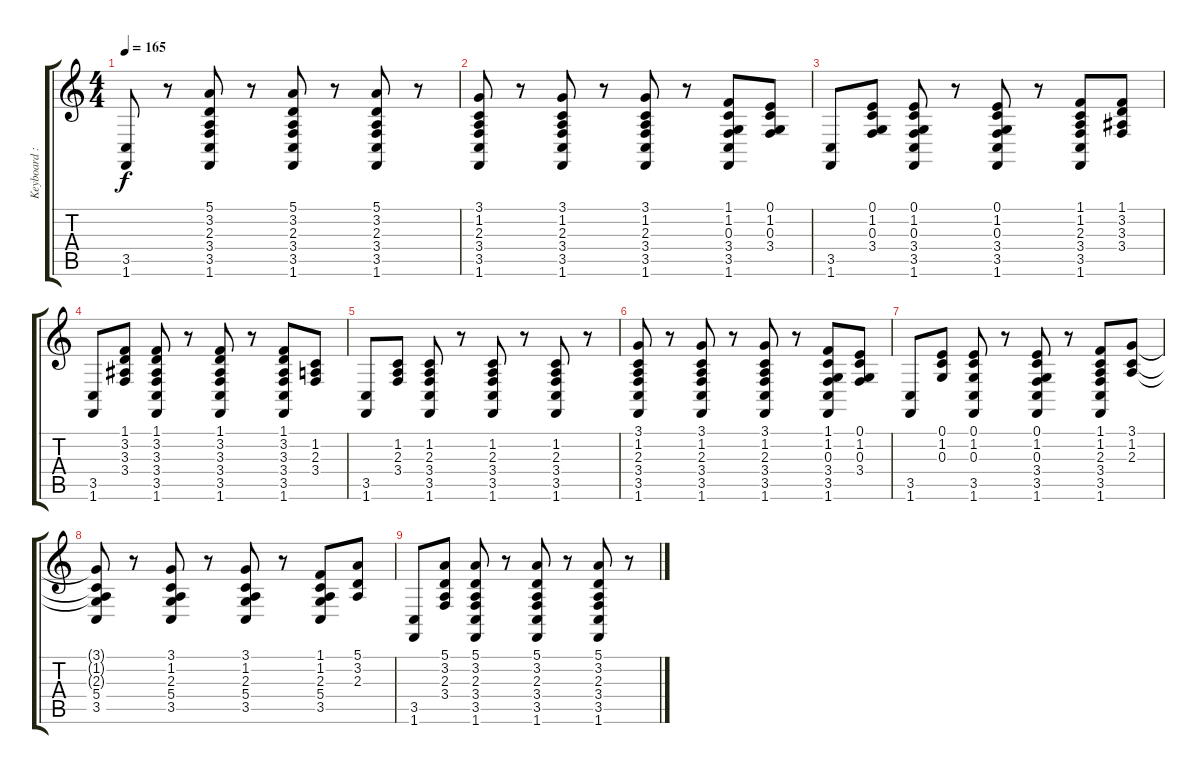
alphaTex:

\track ("Keyboard : Kotobuki Tsumugi - Chan" "Keyboard :") {instrument electricgrandpiano}
\staff {score tabs}
\tuning (E4 B3 G3 D3 A2 E2) {hide}
\ts (4 4)
\tempo 165
\clef g2
\ks c
(3.5 1.6).8{dy f} r.8 (5.1 3.2 2.3 3.4 3.5 1.6).8 r.8 (5.1 3.2 2.3 3.4 3.5 1.6).8 r.8 (5.1 3.2 2.3 3.4 3.5 1.6).8 r.8 |
(3.1 1.2 2.3 3.4 3.5 1.6).8 r.8 (3.1 1.2 2.3 3.4 3.5 1.6).8 r.8 (3.1 1.2 2.3 3.4 3.5 1.6).8 r.8 (1.1 1.2 0.3 3.4 3.5 1.6).8 (0.1 1.2 0.3 3.4).8 |
(3.5 1.6).8 (0.1 1.2 0.3 3.4).8 (0.1 1.2 0.3 3.4 3.5 1.6).8 r.8 (0.1 1.2 0.3 3.4 3.5 1.6).8 r.8 (1.1 1.2 2.3 3.4 3.5 1.6).8 (1.1 3.2 3.3 3.4).8 |
(3.5 1.6).8 (1.1 3.2 3.3 3.4).8 (1.1 3.2 3.3 3.4 3.5 1.6).8 r.8 (1.1 3.2 3.3 3.4 3.5 1.6).8 r.8 (1.1 3.2 3.3 3.4 3.5 1.6).8 (1.2 2.3 3.4).8 |
(3.5 1.6).8 (1.2 2.3 3.4).8 (1.2 2.3 3.4 3.5 1.6).8 r.8 (1.2 2.3 3.4 3.5 1.6).8 r.8 (1.2 2.3 3.4 3.5 1.6).8 r.8 |
(3.1 1.2 2.3 3.4 3.5 1.6).8 r.8 (3.1 1.2 2.3 3.4 3.5 1.6).8 r.8 (3.1 1.2 2.3 3.4 3.5 1.6).8 r.8 (1.1 1.2 0.3 3.4 3.5 1.6).8 (0.1 1.2 0.3 3.4).8 |
(3.5 1.6).8 (0.1 1.2 0.3).8 (0.1 1.2 0.3 3.5 1.6).8 r.8 (0.1 1.2 0.3 3.4 3.5 1.6).8 r.8 (1.1 1.2 2.3 3.4 3.5 1.6).8 (3.1 1.2 2.3).8 |
(3.1{t} 1.2{t} 2.3{t} 5.4 3.5).8 r.8 (3.1 1.2 2.3 5.4 3.5).8 r.8 (3.1 1.2 2.3 5.4 3.5).8 r.8 (1.1 1.2 2.3 5.4 3.5).8 (5.1 3.2 2.3).8 |
(3.5 1.6).8 (5.1 3.2 2.3 3.4).8 (5.1 3.2 2.3 3.4 3.5 1.6).8 r.8 (5.1 3.2 2.3 3.4 3.5 1.6).8 r.8 (5.1 3.2 2.3 3.4 3.5 1.6).8 r.8
